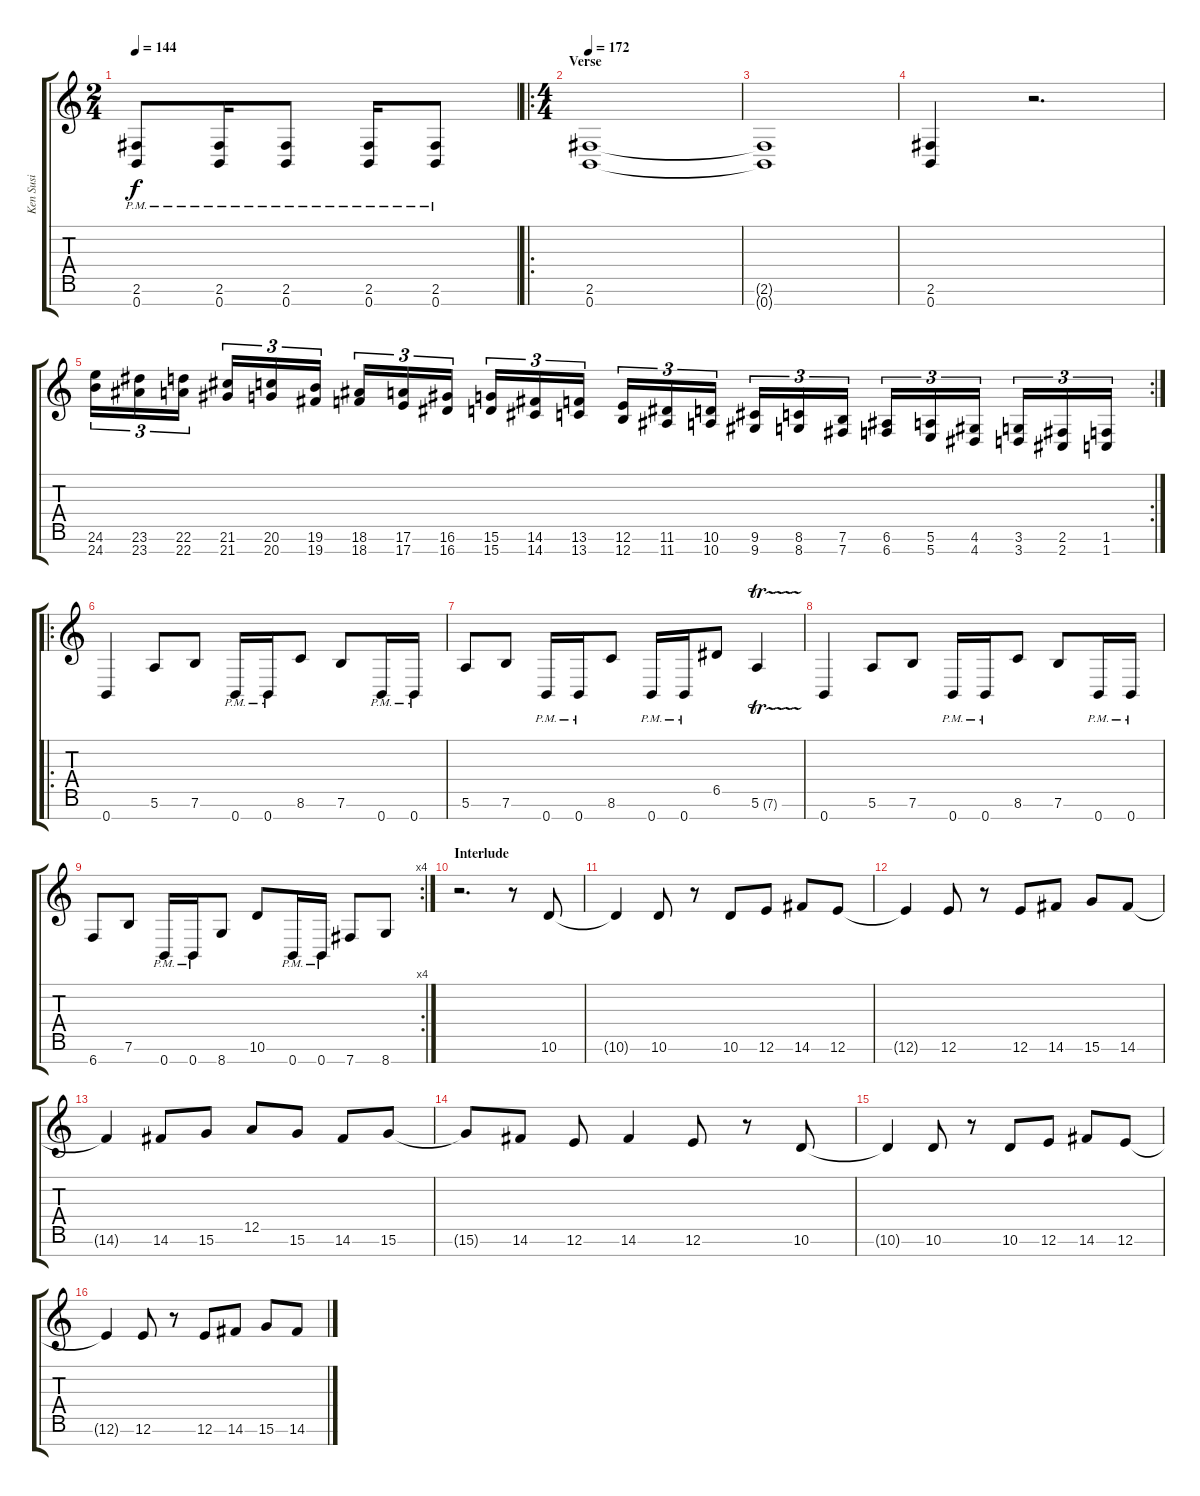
\track ("Ken Susi" "Ken Susi") {instrument distortionguitar}
\staff {score tabs}
\tuning (E4 B3 G3 D3 A2 E2 B1) {hide}
\ts (2 4)
\tempo 144
\clef g2
\ks c
(2.6{pm} 0.7{pm}).8{dy f} (2.6{pm} 0.7{pm}).16 (2.6{pm} 0.7{pm}).8 (2.6{pm} 0.7{pm}).16 (2.6{pm} 0.7{pm}).8 |
\ro
\ts (4 4)
\section ("" "Verse")
\tempo 172
(2.6 0.7).1{instrument distortionguitar} |
(2.6{t} 0.7{t}).1 |
(2.6 0.7).4 r.2{d} |
\rc 2
(24.6 24.7).16{tu (3 2) instrument guitarfretnoise} (23.6 23.7).16{tu (3 2)} (22.6 22.7).16{tu (3 2)} (21.6 21.7).16{tu (3 2)} (20.6 20.7).16{tu (3 2)} (19.6 19.7).16{tu (3 2)} (18.6 18.7).16{tu (3 2)} (17.6 17.7).16{tu (3 2)} (16.6 16.7).16{tu (3 2)} (15.6 15.7).16{tu (3 2)} (14.6 14.7).16{tu (3 2)} (13.6 13.7).16{tu (3 2)} (12.6 12.7).16{tu (3 2)} (11.6 11.7).16{tu (3 2)} (10.6 10.7).16{tu (3 2)} (9.6 9.7).16{tu (3 2)} (8.6 8.7).16{tu (3 2)} (7.6 7.7).16{tu (3 2)} (6.6 6.7).16{tu (3 2)} (5.6 5.7).16{tu (3 2)} (4.6 4.7).16{tu (3 2)} (3.6 3.7).16{tu (3 2)} (2.6 2.7).16{tu (3 2)} (1.6 1.7).16{tu (3 2)} |
\ro
0.7.4{instrument distortionguitar} 5.6.8 7.6.8 0.7{pm}.16 0.7{pm}.16 8.6.8 7.6.8 0.7{pm}.16 0.7{pm}.16 |
5.6.8 7.6.8 0.7{pm}.16 0.7{pm}.16 8.6.8 0.7{pm}.16 0.7{pm}.16 6.5.8 5.6{tr (7 16)}.4 |
0.7.4 5.6.8 7.6.8 0.7{pm}.16 0.7{pm}.16 8.6.8 7.6.8 0.7{pm}.16 0.7{pm}.16 |
\rc 4
6.7.8 7.6.8 0.7{pm}.16 0.7{pm}.16 8.7.8 10.6.8 0.7{pm}.16 0.7{pm}.16 7.7.8 8.7.8 |
\section ("" "Interlude")
r.2{d} r.8 10.6.8{instrument overdrivenguitar} |
10.6{t}.4 10.6.8 r.8 10.6.8 12.6.8 14.6.8 12.6.8 |
12.6{t}.4 12.6.8 r.8 12.6.8 14.6.8 15.6.8 14.6.8 |
14.6{t}.4 14.6.8 15.6.8 12.5.8 15.6.8 14.6.8 15.6.8 |
15.6{t}.8 14.6.8 12.6.8 14.6.4 12.6.8 r.8 10.6.8 |
10.6{t}.4 10.6.8 r.8 10.6.8 12.6.8 14.6.8 12.6.8 |
12.6{t}.4 12.6.8 r.8 12.6.8 14.6.8 15.6.8 14.6.8
